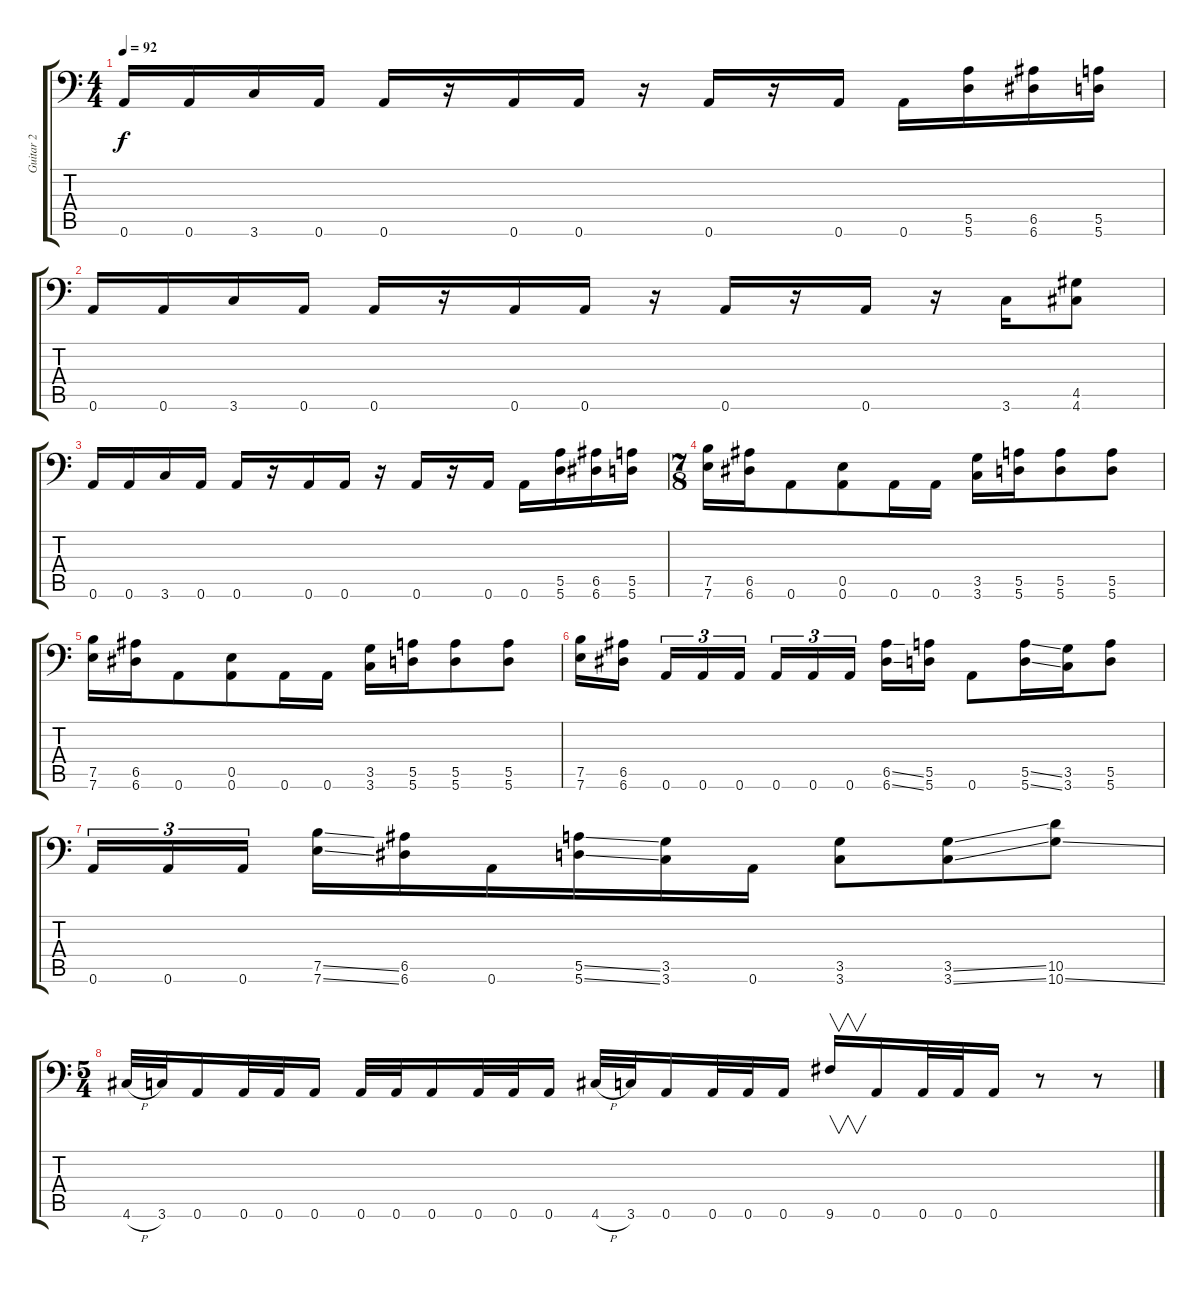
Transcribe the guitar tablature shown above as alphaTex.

\track ("Guitar 2" "Guitar 2") {instrument distortionguitar}
\staff {score tabs}
\tuning (B3 Gb3 D3 A2 E2 A1) {hide}
\ts (4 4)
\tempo 92
\clef f4
\ks c
0.6.16{dy f} 0.6.16 3.6.16 0.6.16 0.6.16 r.16 0.6.16 0.6.16 r.16 0.6.16 r.16 0.6.16 0.6.16 (5.5 5.6).16 (6.5 6.6).16 (5.5 5.6).16 |
0.6.16 0.6.16 3.6.16 0.6.16 0.6.16 r.16 0.6.16 0.6.16 r.16 0.6.16 r.16 0.6.16 r.16 3.6.16 (4.5 4.6).8 |
0.6.16 0.6.16 3.6.16 0.6.16 0.6.16 r.16 0.6.16 0.6.16 r.16 0.6.16 r.16 0.6.16 0.6.16 (5.5 5.6).16 (6.5 6.6).16 (5.5 5.6).16 |
\ts (7 8)
(7.5 7.6).16 (6.5 6.6).16 0.6.8 (0.5 0.6).8 0.6.16 0.6.16 (3.5 3.6).16 (5.5 5.6).16 (5.5 5.6).8 (5.5 5.6).8 |
(7.5 7.6).16 (6.5 6.6).16 0.6.8 (0.5 0.6).8 0.6.16 0.6.16 (3.5 3.6).16 (5.5 5.6).16 (5.5 5.6).8 (5.5 5.6).8 |
(7.5 7.6).16 (6.5 6.6).16 0.6.16{tu (3 2)} 0.6.16{tu (3 2)} 0.6.16{tu (3 2)} 0.6.16{tu (3 2)} 0.6.16{tu (3 2)} 0.6.16{tu (3 2)} (6.5{ss} 6.6{ss}).16 (5.5 5.6).16 0.6.8 (5.5{ss} 5.6{ss}).16 (3.5 3.6).16 (5.5 5.6).8 |
0.6.16{tu (3 2)} 0.6.16{tu (3 2)} 0.6.16{tu (3 2)} (7.5{ss} 7.6{ss}).16 (6.5 6.6).16 0.6.16 (5.5{ss} 5.6{ss}).16 (3.5 3.6).16 0.6.16 (3.5 3.6).8 (3.5{ss} 3.6{ss}).8 (10.5 10.6{ss}).8 |
\ts (5 4)
4.6{h}.32 3.6.32 0.6.16 0.6.32 0.6.32 0.6.16 0.6.32 0.6.32 0.6.16 0.6.32 0.6.32 0.6.16 4.6{h}.32 3.6.32 0.6.16 0.6.32 0.6.32 0.6.16 9.6.16{v} 0.6.16 0.6.32 0.6.32 0.6.16 r.8 r.8
